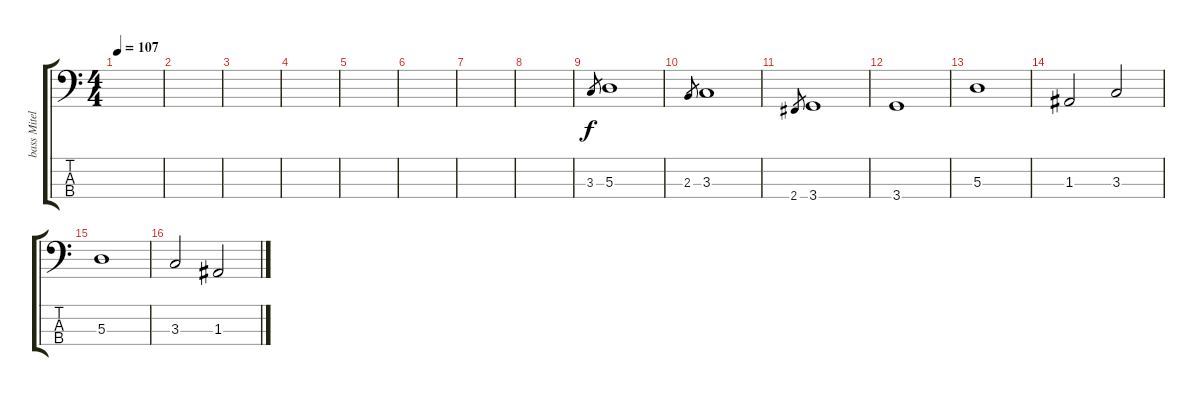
\track ("bass Mitel`" "bass Mitel") {instrument electricbassfinger}
\staff {score tabs}
\tuning (G2 D2 A1 E1) {hide}
\ts (4 4)
\tempo 107
\clef f4
\ks c
|
|
|
|
|
|
|
|
3.3.8{gr} 5.3.1{balance 13} |
2.3.8{gr} 3.3.1 |
2.4.8{gr} 3.4.1 |
3.4.1 |
5.3.1 |
1.3.2 3.3.2 |
5.3.1 |
3.3.2 1.3.2
